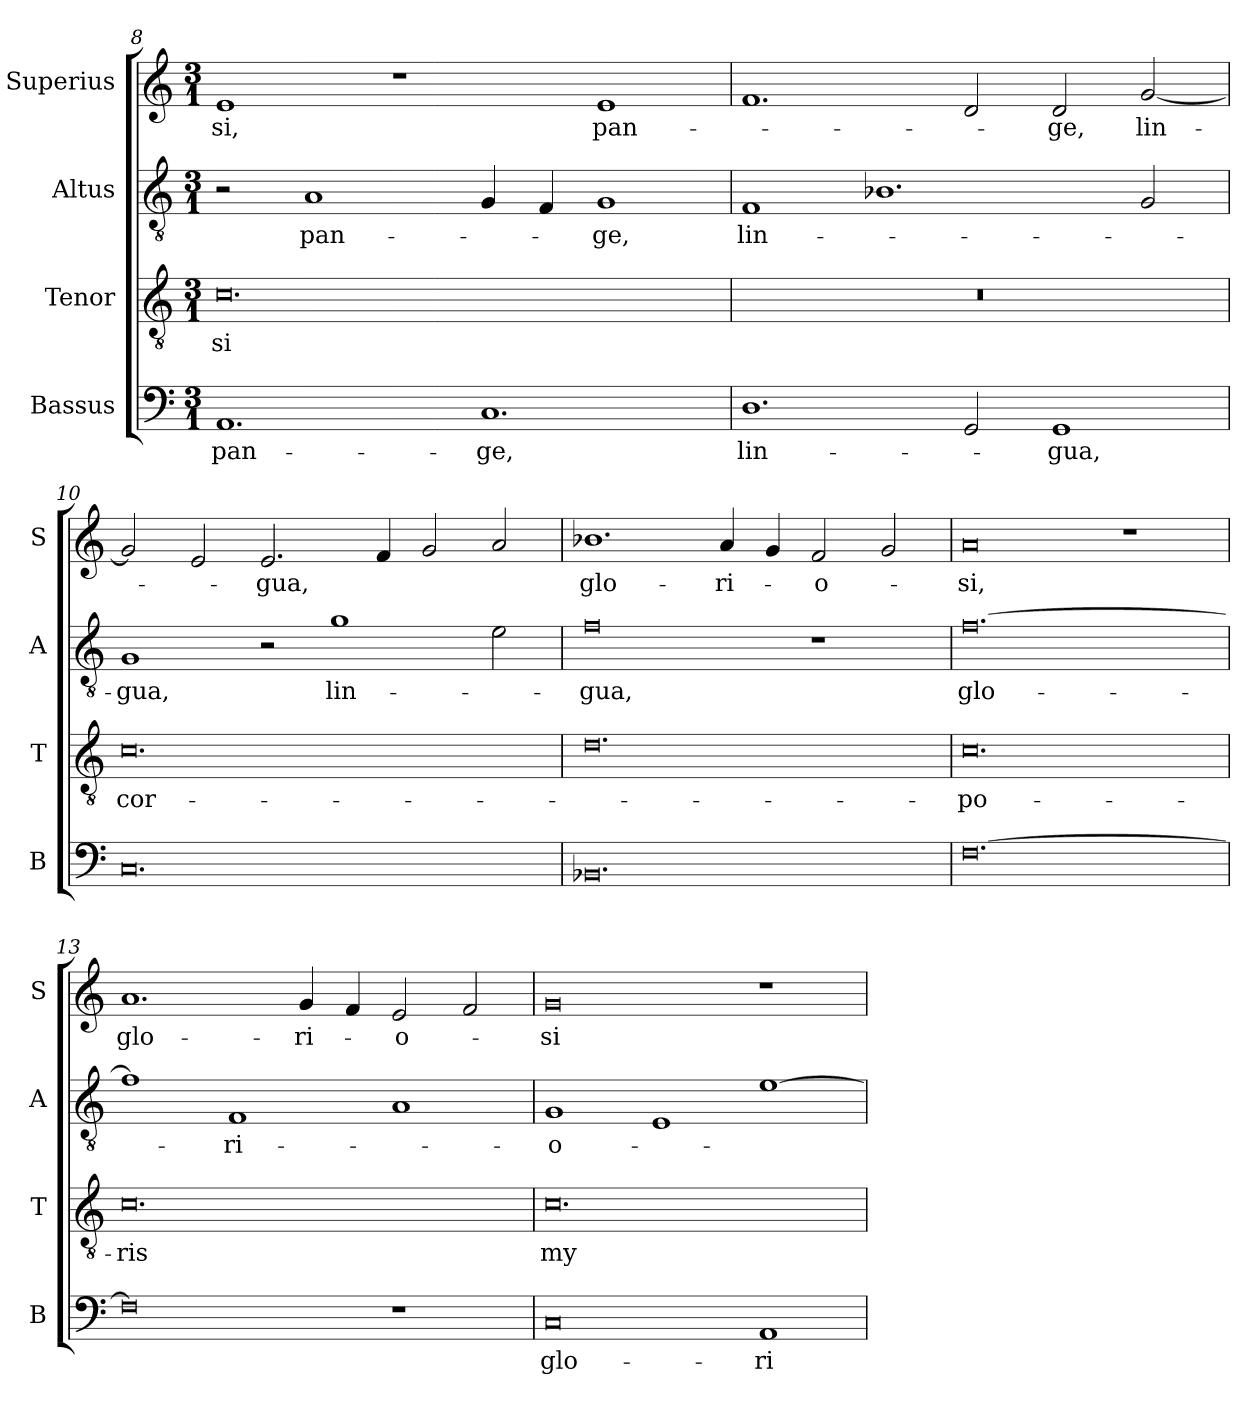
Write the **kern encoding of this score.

**kern	**text	**kern	**text	**kern	**text	**kern	**text
*part4	*part4	*part3	*part3	*part2	*part2	*part1	*part1
*staff4	*staff4	*staff3	*staff3	*staff2	*staff2	*staff1	*staff1
*I"Bassus	*	*I"Tenor	*	*I"Altus	*	*I"Superius	*
*I'B	*	*I'T	*	*I'A	*	*I'S	*
*clefF4	*	*clefGv2	*	*clefGv2	*	*clefG2	*
*k[]	*	*k[]	*	*k[]	*	*k[]	*
*M3/1	*	*M3/1	*	*M3/1	*	*M3/1	*
=8	=8	=8	=8	=8	=8	=8	=8
1.AA	pan-	0.c	-si	2r	.	1e	-si,
.	.	.	.	1A	pan-	.	.
.	.	.	.	.	.	1r	.
1.C	-ge,	.	.	4G	.	.	.
.	.	.	.	4F	.	.	.
.	.	.	.	1G	-ge,	1e	pan-
=9	=9	=9	=9	=9	=9	=9	=9
1.D	lin-	1%3r	.	1F	lin-	1.f	.
.	.	.	.	1.B-X	.	.	.
2GG	.	.	.	.	.	2d	.
1GG	-gua,	.	.	.	.	2d	-ge,
.	.	.	.	2G	.	[2g	lin-
=10	=10	=10	=10	=10	=10	=10	=10
0.C	.	0.c	cor-	1G	-gua,	2g]	.
.	.	.	.	.	.	2e	.
.	.	.	.	2r	.	2.e	-gua,
.	.	.	.	1g	lin-	.	.
.	.	.	.	.	.	4f	.
.	.	.	.	.	.	2g	.
.	.	.	.	2e	.	2a	.
=11	=11	=11	=11	=11	=11	=11	=11
0.BB-X	.	0.d	.	0f	-gua,	1.b-X	glo-
.	.	.	.	.	.	4a	-ri-
.	.	.	.	.	.	4g	.
.	.	.	.	1r	.	2f	-o-
.	.	.	.	.	.	2g	.
=12	=12	=12	=12	=12	=12	=12	=12
[0.F	.	0.c	-po-	[0.f	glo-	0a	-si,
.	.	.	.	.	.	1r	.
=13	=13	=13	=13	=13	=13	=13	=13
0F]	.	0.c	-ris	1f]	.	1.a	glo-
.	.	.	.	1F	-ri-	.	.
.	.	.	.	.	.	4g	-ri-
.	.	.	.	.	.	4f	.
1r	.	.	.	1A	.	2e	-o-
.	.	.	.	.	.	2f	.
=14	=14	=14	=14	=14	=14	=14	=14
0C	glo-	0.c	my-	1G	-o-	0g	-si
.	.	.	.	1E	.	.	.
1AA	-ri-	.	.	[1e	.	1r	.
=	=	=	=	=	=	=	=
*-	*-	*-	*-	*-	*-	*-	*-
